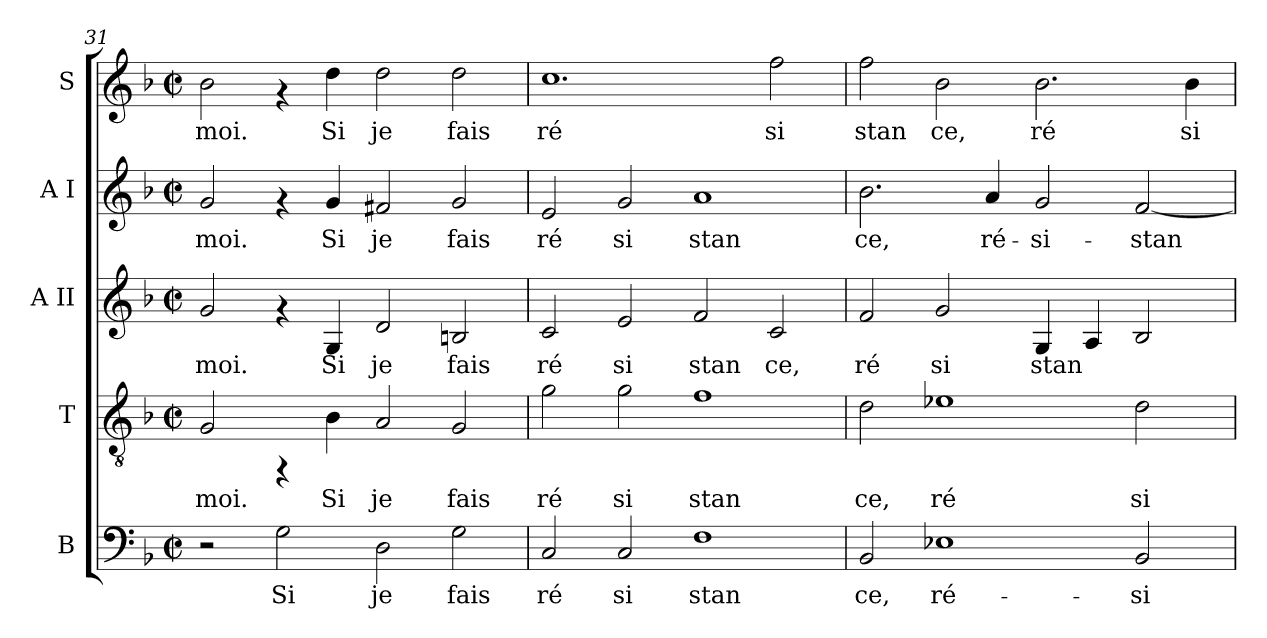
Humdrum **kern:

**kern	**text	**kern	**text	**kern	**text	**kern	**text	**kern	**text
*part5	*part5	*part4	*part4	*part3	*part3	*part2	*part2	*part1	*part1
*staff5	*staff5	*staff4	*staff4	*staff3	*staff3	*staff2	*staff2	*staff1	*staff1
*I"B	*	*I"T	*	*I"A II	*	*I"A I	*	*I"S	*
*clefF4	*	*clefGv2	*	*clefG2	*	*clefG2	*	*clefG2	*
*k[b-]	*	*k[b-]	*	*k[b-]	*	*k[b-]	*	*k[b-]	*
*F:	*	*F:	*	*F:	*	*F:	*	*F:	*
*M2/2	*	*M2/2	*	*M2/2	*	*M2/2	*	*M2/2	*
*met(c|)	*	*met(c|)	*	*met(c|)	*	*met(c|)	*	*met(c|)	*
=31	=31	=31	=31	=31	=31	=31	=31	=31	=31
!	!	!	!LO:LY:b:cj	!	!LO:LY:b:cj	!	!LO:LY:b:cj	!	!LO:LY:b:cj
2r	.	2G/	moi.	2g/	moi.	2g/	moi.	2b-\	moi.
!	!LO:LY:b:cj	!	!	!	!	!	!	!	!
2G\	Si	4rFF	.	4rf	.	4rf	.	4rf	.
!	!	!	!LO:LY:b:cj	!	!LO:LY:b:cj	!	!LO:LY:b:cj	!	!LO:LY:b:cj
.	.	4B-\	Si	4G/	Si	4g/	Si	4dd\	Si
!	!LO:LY:b:cj	!	!LO:LY:b:cj	!	!LO:LY:b:cj	!	!LO:LY:b:cj	!	!LO:LY:b:cj
2D\	je	2A/	je	2d/	je	2f#X/	je	2dd\	je
!	!LO:LY:b:cj	!	!LO:LY:b:cj	!	!LO:LY:b:cj	!	!LO:LY:b:cj	!	!LO:LY:b:cj
2G\	fais	2G/	fais	2Bn/	fais	2g/	fais	2dd\	fais
=32	=32	=32	=32	=32	=32	=32	=32	=32	=32
!	!LO:LY:b:cj	!	!LO:LY:b:cj	!	!LO:LY:b:cj	!	!LO:LY:b:cj	!	!LO:LY:b:cj
2C/	ré	2g\	ré	2c/	ré	2e/	ré	1.cc	ré
!	!LO:LY:b:cj	!	!LO:LY:b:cj	!	!LO:LY:b:cj	!	!LO:LY:b:cj	!	!
2C/	si	2g\	si	2e/	si	2g/	si	.	.
!	!LO:LY:b:cj	!	!LO:LY:b:cj	!	!LO:LY:b:cj	!	!LO:LY:b:cj	!	!
1F	stan	1f	stan	2f/	stan	1a	stan	.	.
!	!	!	!	!	!LO:LY:b:cj	!	!	!	!LO:LY:b:cj
.	.	.	.	2c/	ce,	.	.	2ff\	si
!!LO:LB:g=z
=33	=33	=33	=33	=33	=33	=33	=33	=33	=33
!	!LO:LY:b:cj	!	!LO:LY:b:cj	!	!LO:LY:b:cj	!	!LO:LY:b:cj	!	!LO:LY:b:cj
2BB-/	ce,	2d\	ce,	2f/	ré	2.b-\	ce,	2ff\	stan
!	!LO:LY:b:cj	!	!LO:LY:b:cj	!	!LO:LY:b:cj	!	!	!	!LO:LY:b:cj
1E-X	ré-	1e-X	ré	2g/	si	.	.	2b-\	ce,
!	!	!	!	!	!	!	!LO:LY:b:cj	!	!
.	.	.	.	.	.	4a/	ré-	.	.
!	!	!	!	!	!LO:LY:b:cj	!	!LO:LY:b:cj	!	!LO:LY:b:cj
.	.	.	.	4G/	stan	2g/	-si-	2.b-\	ré
!	!	!	!	!	!LO:LY:b:cj	!	!	!	!
.	.	.	.	4A/	.	.	.	.	.
!	!LO:LY:b:cj	!	!LO:LY:b:cj	!	!LO:LY:b:cj	!	!LO:LY:b:cj	!	!
2BB-/	-si-	2d\	si	2B-/	.	[<2f/	-stan-	.	.
!	!	!	!	!	!	!	!	!	!LO:LY:b:cj
.	.	.	.	.	.	.	.	4b-\	si
=	=	=	=	=	=	=	=	=	=
*-	*-	*-	*-	*-	*-	*-	*-	*-	*-
